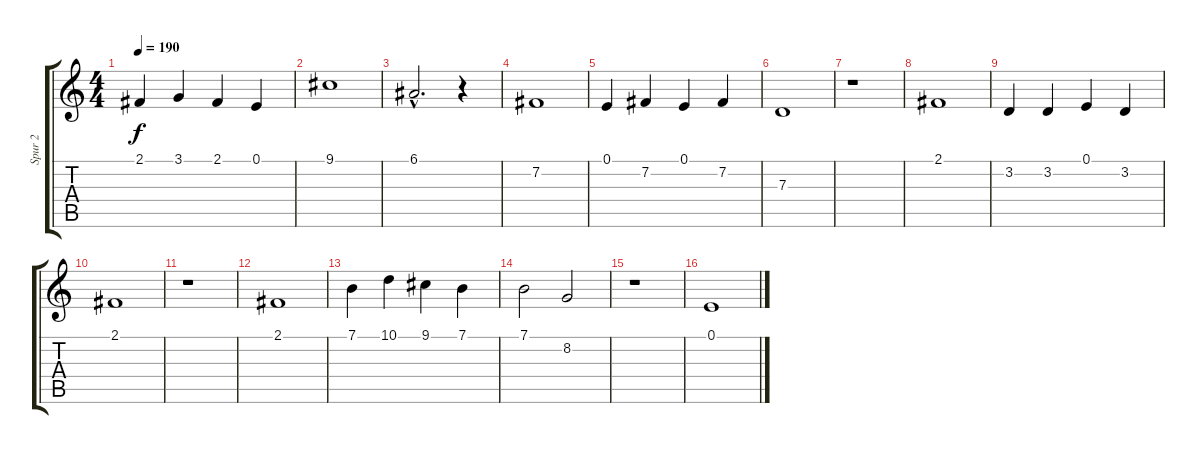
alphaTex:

\track ("Spur 2" "Spur 2") {instrument tenorsax}
\staff {score tabs}
\tuning (E4 B3 G3 D3 A2 E2) {hide}
\ts (4 4)
\tempo 190
\clef g2
\ks c
2.1.4{dy f} 3.1.4 2.1.4 0.1.4 |
9.1.1 |
6.1{hac}.2{d} r.4 |
7.2.1 |
0.1.4 7.2.4 0.1.4 7.2.4 |
7.3.1 |
r.1 |
2.1.1 |
3.2.4 3.2.4 0.1.4 3.2.4 |
2.1.1 |
r.1 |
2.1.1 |
7.1.4 10.1.4 9.1.4 7.1.4 |
7.1.2 8.2.2 |
r.1 |
0.1.1
